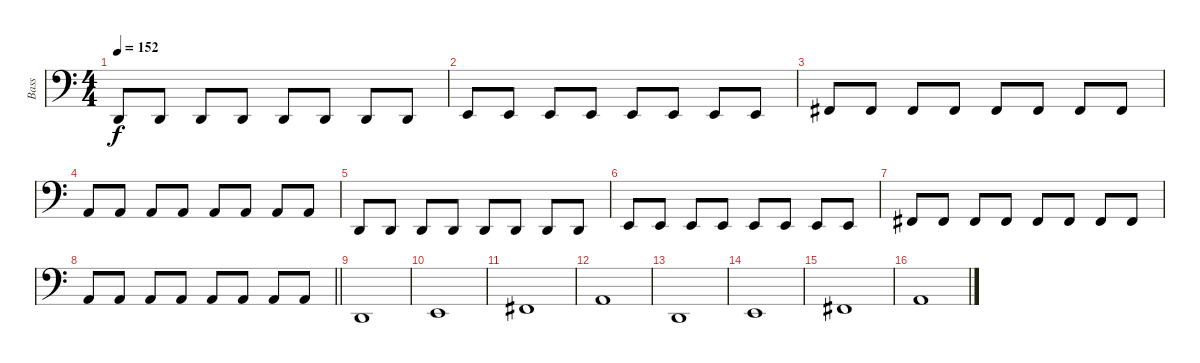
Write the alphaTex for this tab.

\track ("Bass" "Bass") {instrument electricbassfinger}
\staff {score}
\tuning (G2 D2 A1 D1) {hide}
\ts (4 4)
\tempo 152
\clef f4
\ks c
0.4.8{dy f} 0.4.8 0.4.8 0.4.8 0.4.8 0.4.8 0.4.8 0.4.8 |
2.4.8 2.4.8 2.4.8 2.4.8 2.4.8 2.4.8 2.4.8 2.4.8 |
4.4.8 4.4.8 4.4.8 4.4.8 4.4.8 4.4.8 4.4.8 4.4.8 |
7.4.8 7.4.8 7.4.8 7.4.8 7.4.8 7.4.8 7.4.8 7.4.8 |
0.4.8 0.4.8 0.4.8 0.4.8 0.4.8 0.4.8 0.4.8 0.4.8 |
2.4.8 2.4.8 2.4.8 2.4.8 2.4.8 2.4.8 2.4.8 2.4.8 |
4.4.8 4.4.8 4.4.8 4.4.8 4.4.8 4.4.8 4.4.8 4.4.8 |
\barLineRight lightlight
7.4.8 7.4.8 7.4.8 7.4.8 7.4.8 7.4.8 7.4.8 7.4.8 |
0.4.1 |
2.4.1 |
4.4.1 |
7.4.1 |
0.4.1 |
2.4.1 |
4.4.1 |
7.4.1
